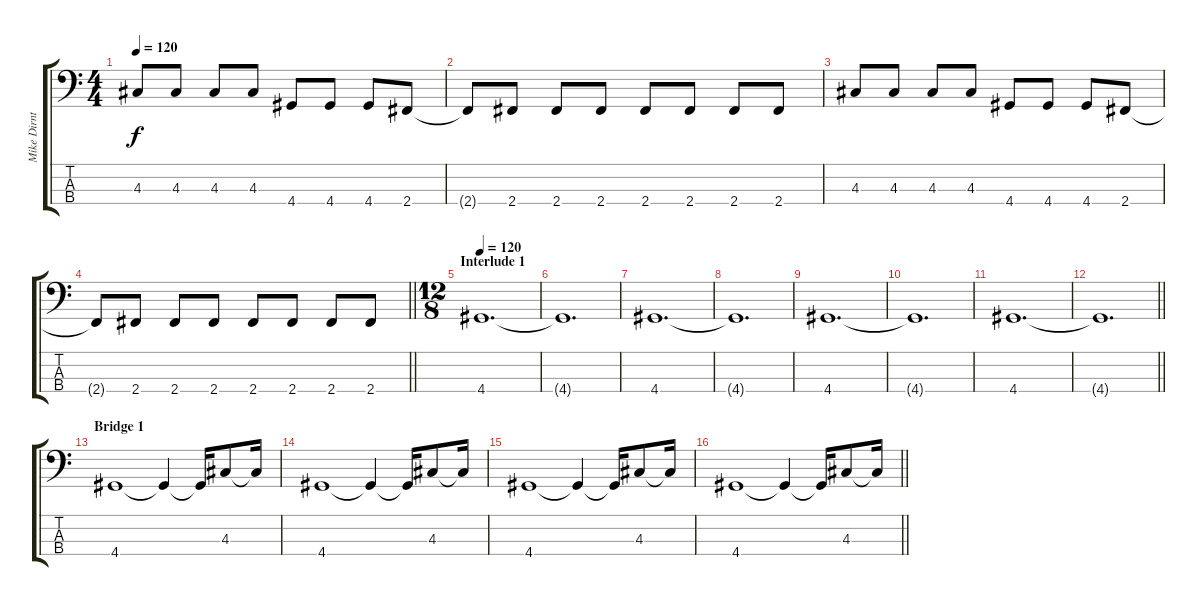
\track ("Mike Dirnt" "Mike Dirnt") {instrument electricbasspick}
\staff {score tabs}
\tuning (G2 D2 A1 E1) {hide}
\ts (4 4)
\tempo 120
\clef f4
\ks c
4.3.8{dy f} 4.3.8 4.3.8 4.3.8 4.4.8 4.4.8 4.4.8 2.4.8 |
2.4{t}.8 2.4.8 2.4.8 2.4.8 2.4.8 2.4.8 2.4.8 2.4.8 |
4.3.8 4.3.8 4.3.8 4.3.8 4.4.8 4.4.8 4.4.8 2.4.8 |
\barLineRight lightlight
2.4{t}.8 2.4.8 2.4.8 2.4.8 2.4.8 2.4.8 2.4.8 2.4.8 |
\ts (12 8)
\section ("" "Interlude 1")
\tempo 120
4.4.1{d} |
4.4{t}.1{d} |
4.4.1{d} |
4.4{t}.1{d} |
4.4.1{d} |
4.4{t}.1{d} |
4.4.1{d} |
\barLineRight lightlight
4.4{t}.1{d} |
\section ("" "Bridge 1")
4.4.1 4.4{t}.4 4.4{t}.16 4.3.8 4.3{t}.16 |
4.4.1 4.4{t}.4 4.4{t}.16 4.3.8 4.3{t}.16 |
4.4.1 4.4{t}.4 4.4{t}.16 4.3.8 4.3{t}.16 |
\barLineRight lightlight
4.4.1 4.4{t}.4 4.4{t}.16 4.3.8 4.3{t}.16
